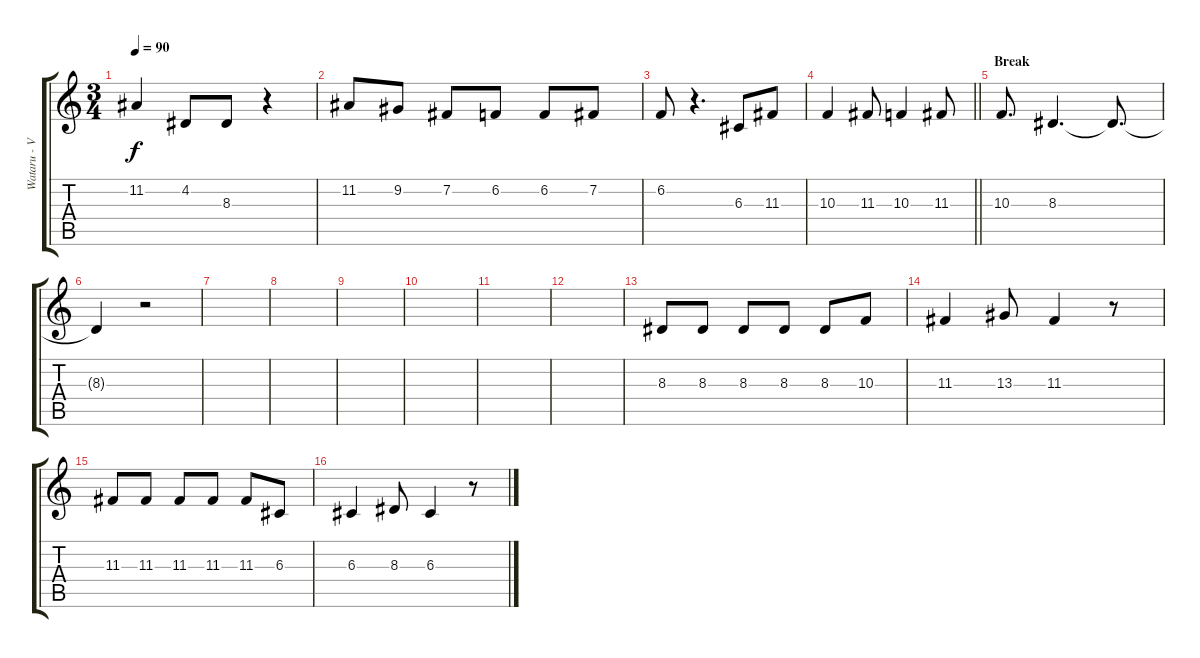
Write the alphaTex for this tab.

\track ("Wataru - Vocals" "Wataru - V") {mute instrument lead6voice}
\staff {score tabs}
\tuning (E4 B3 G3 D3 A2 E2) {hide}
\ts (3 4)
\tempo 90
\clef g2
\ks c
11.2.4{dy f} 4.2.8 8.3.8 r.4 |
11.2.8 9.2.8 7.2.8 6.2.8 6.2.8 7.2.8 |
6.2.8 r.4{d} 6.3.8 11.3.8 |
\barLineRight lightlight
10.3.4 11.3.8 10.3.4 11.3.8 |
\section ("" "Break")
10.3.8{d} 8.3.4{d} 8.3{t}.8{d} |
8.3{t}.4 r.2 |
|
|
|
|
|
|
8.3.8 8.3.8 8.3.8 8.3.8 8.3.8 10.3.8 |
11.3.4 13.3.8 11.3.4 r.8 |
11.3.8 11.3.8 11.3.8 11.3.8 11.3.8 6.3.8 |
6.3.4 8.3.8 6.3.4 r.8
